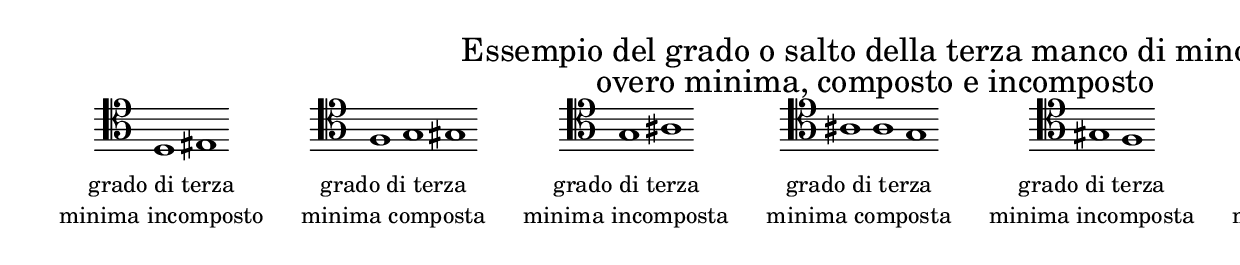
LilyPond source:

\version "2.22.2"

% Auto generated file

\header {
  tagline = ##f
}

dot = {
   \once \override Script.add-stem-support = ##f
   \once \override Script.toward-stem-shift = 0
   \once \override Script.skyline-horizontal-padding = 0
   \once \override Script.direction = 1
   \once \override Script.font-size = 1
}

\markup {
  \center-column {
    \line {
      \center-align
      \fontsize#3 { \concat { \normal-text "Essempio del grado o salto della terza manco di minore,"} }
    }\line {
      \center-align
      \fontsize#3 { \concat { \normal-text "overo minima, composto e incomposto"} }
    }
    \line {
      \center-column {

        \line {
          \score {
            <<
              \new Staff \with { instrumentName = ""} {
                \override Staff.TimeSignature.stencil = ##f
                \override Staff.NoteHead.style = #'baroque
                \accidentalStyle Score.forget
                \cadenzaOn
                \clef "tenor" d1 
                eis1 
                \cadenzaOff
              }
            >>
            \layout {
              \context {
                \Score
                \override SpacingSpanner.common-shortest-duration = #(ly:make-moment 1)
              }
            }
          }
        }
        \null
        \line {
          \left-align {  \normal-text "grado di terza" }
        }
        \line {
          \left-align {  \normal-text "minima incomposto" }
        }

      }
      \hspace #3 
      \center-column {

        \line {
          \score {
            <<
              \new Staff \with { instrumentName = ""} {
                \override Staff.TimeSignature.stencil = ##f
                \override Staff.NoteHead.style = #'baroque
                \accidentalStyle Score.forget
                \cadenzaOn
                \clef "tenor" f1 
                g1 
                gis1 
                \cadenzaOff
              }
            >>
            \layout {
              \context {
                \Score
                \override SpacingSpanner.common-shortest-duration = #(ly:make-moment 1)
              }
            }
          }
        }
        \null
        \line {
          \left-align {  \normal-text "grado di terza" }
        }
        \line {
          \left-align {  \normal-text "minima composta" }
        }

      }
      \hspace #3 
      \center-column {

        \line {
          \score {
            <<
              \new Staff \with { instrumentName = ""} {
                \override Staff.TimeSignature.stencil = ##f
                \override Staff.NoteHead.style = #'baroque
                \accidentalStyle Score.forget
                \cadenzaOn
                \clef "tenor" g1 
                ais1 
                \cadenzaOff
              }
            >>
            \layout {
              \context {
                \Score
                \override SpacingSpanner.common-shortest-duration = #(ly:make-moment 1)
              }
            }
          }
        }
        \null
        \line {
          \left-align {  \normal-text "grado di terza" }
        }
        \line {
          \left-align {  \normal-text "minima incomposta" }
        }

      }
      \hspace #3 
      \center-column {

        \line {
          \score {
            <<
              \new Staff \with { instrumentName = ""} {
                \override Staff.TimeSignature.stencil = ##f
                \override Staff.NoteHead.style = #'baroque
                \accidentalStyle Score.forget
                \cadenzaOn
                \clef "tenor" ais1 
                a1 
                g1 
                \cadenzaOff
              }
            >>
            \layout {
              \context {
                \Score
                \override SpacingSpanner.common-shortest-duration = #(ly:make-moment 1)
              }
            }
          }
        }
        \null
        \line {
          \left-align {  \normal-text "grado di terza" }
        }
        \line {
          \left-align {  \normal-text "minima composta" }
        }

      }
      \hspace #3 
      \center-column {

        \line {
          \score {
            <<
              \new Staff \with { instrumentName = ""} {
                \override Staff.TimeSignature.stencil = ##f
                \override Staff.NoteHead.style = #'baroque
                \accidentalStyle Score.forget
                \cadenzaOn
                \clef "tenor" gis1 
                f1 
                \cadenzaOff
              }
            >>
            \layout {
              \context {
                \Score
                \override SpacingSpanner.common-shortest-duration = #(ly:make-moment 1)
              }
            }
          }
        }
        \null
        \line {
          \left-align {  \normal-text "grado di terza" }
        }
        \line {
          \left-align {  \normal-text "minima incomposta" }
        }

      }
      \hspace #3 
      \center-column {

        \line {
          \score {
            <<
              \new Staff \with { instrumentName = ""} {
                \override Staff.TimeSignature.stencil = ##f
                \override Staff.NoteHead.style = #'baroque
                \accidentalStyle Score.forget
                \cadenzaOn
                \clef "tenor" fis1 
                f1 
                es1 
                \cadenzaOff
              }
            >>
            \layout {
              \context {
                \Score
                \override SpacingSpanner.common-shortest-duration = #(ly:make-moment 1)
              }
            }
          }
        }
        \null
        \line {
          \left-align {  \normal-text "grado di terza" }
        }
        \line {
          \left-align {  \normal-text "minima composta" }
        }

      }
      \hspace #3 
      \center-column {

        \line {
          \score {
            <<
              \new Staff \with { instrumentName = ""} {
                \override Staff.TimeSignature.stencil = ##f
                \override Staff.NoteHead.style = #'baroque
                \accidentalStyle Score.forget
                \cadenzaOn
                \clef "tenor" eis1 
                d1 
                \cadenzaOff
              }
            >>
            \layout {
              \context {
                \Score
                \override SpacingSpanner.common-shortest-duration = #(ly:make-moment 1)
              }
            }
          }
        }
        \null
        \line {
          \left-align {  \normal-text "grado di terza" }
        }
        \line {
          \left-align {  \normal-text "minima incomposta" }
        }

      }
      \hspace #3 

    }
  }
}